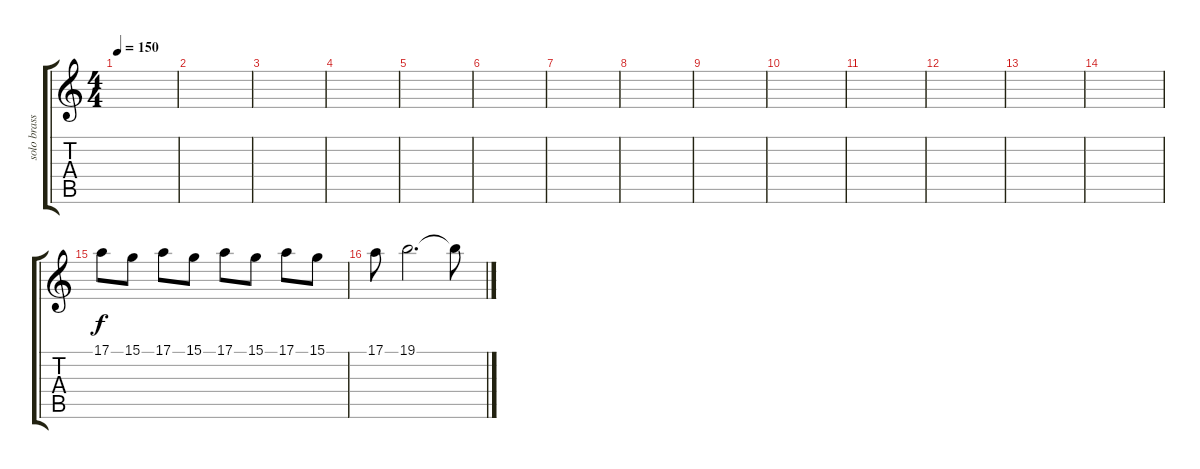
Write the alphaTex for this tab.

\track ("solo brass" "solo brass") {instrument brasssection}
\staff {score tabs}
\tuning (E4 B3 G3 D3 A2 E2) {hide}
\ts (4 4)
\tempo 150
\clef g2
\ks c
|
|
|
|
|
|
|
|
|
|
|
|
|
|
17.1.8 15.1.8 17.1.8 15.1.8 17.1.8 15.1.8 17.1.8 15.1.8 |
17.1.8 19.1.2{d} 19.1{t}.8
